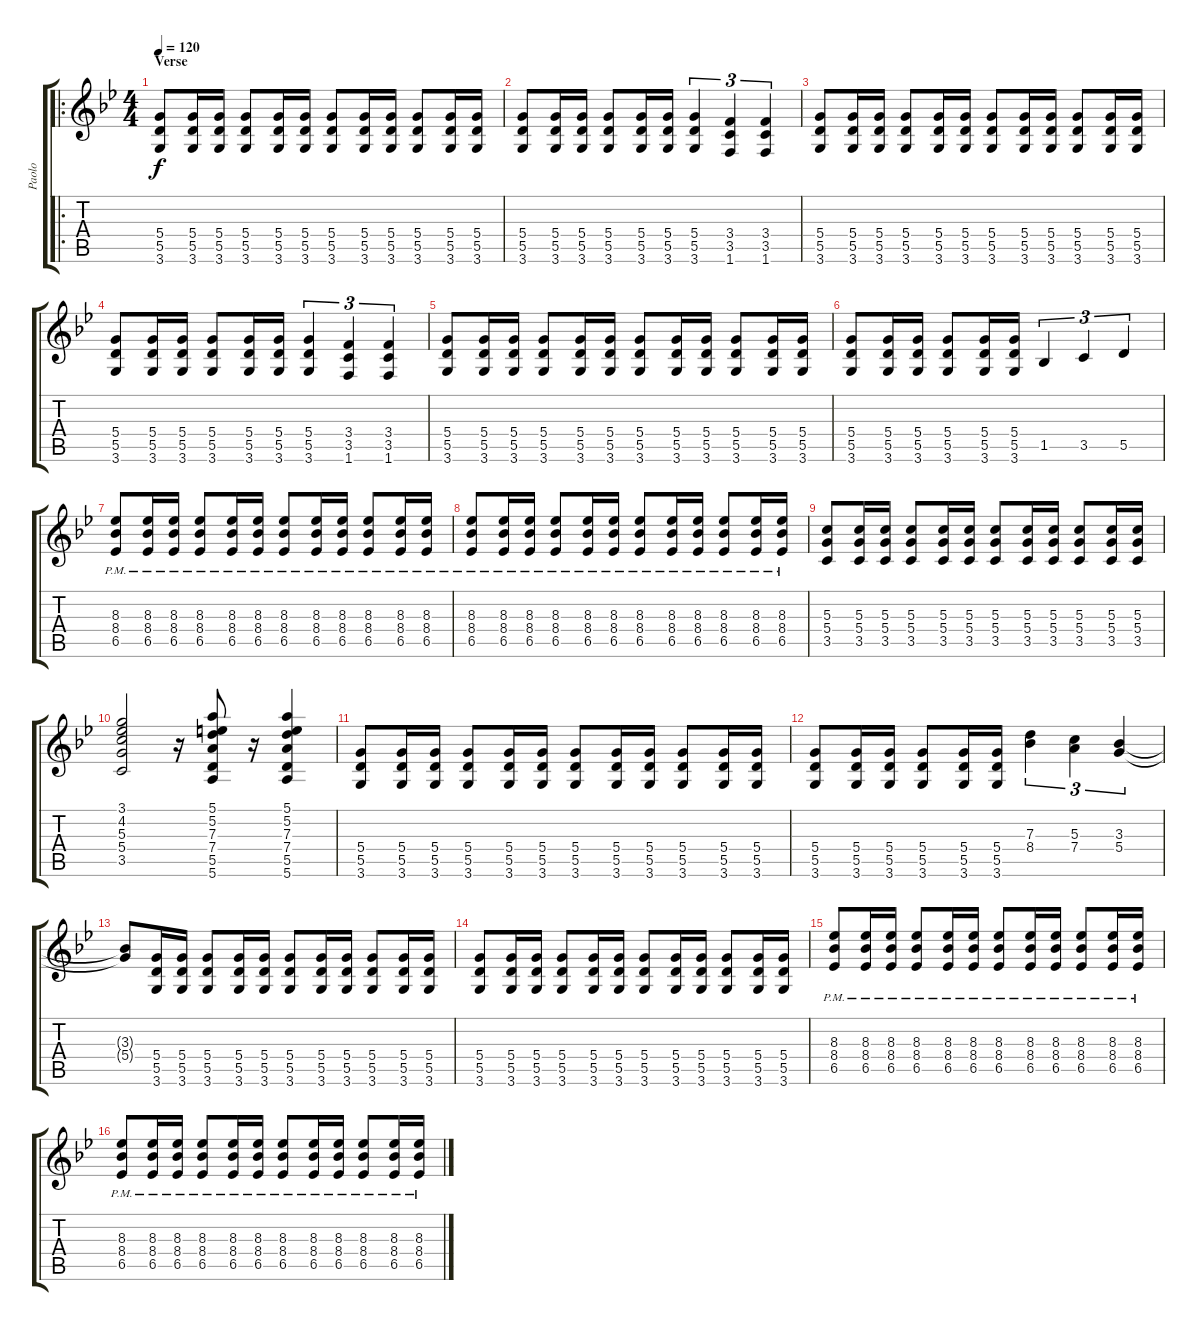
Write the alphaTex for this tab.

\track ("Paolo" "Paolo") {instrument overdrivenguitar}
\staff {score tabs}
\tuning (E4 B3 G3 D3 A2 E2) {hide}
\ro
\ts (4 4)
\section ("" "Verse")
\tempo 120
\clef g2
\ks gminor
(5.4 5.5 3.6).8{dy f} (5.4 5.5 3.6).16 (5.4 5.5 3.6).16 (5.4 5.5 3.6).8 (5.4 5.5 3.6).16 (5.4 5.5 3.6).16 (5.4 5.5 3.6).8 (5.4 5.5 3.6).16 (5.4 5.5 3.6).16 (5.4 5.5 3.6).8 (5.4 5.5 3.6).16 (5.4 5.5 3.6).16 |
(5.4 5.5 3.6).8 (5.4 5.5 3.6).16 (5.4 5.5 3.6).16 (5.4 5.5 3.6).8 (5.4 5.5 3.6).16 (5.4 5.5 3.6).16 (5.4 5.5 3.6).4{tu (3 2)} (3.4 3.5 1.6).4{tu (3 2)} (3.4 3.5 1.6).4{tu (3 2)} |
(5.4 5.5 3.6).8 (5.4 5.5 3.6).16 (5.4 5.5 3.6).16 (5.4 5.5 3.6).8 (5.4 5.5 3.6).16 (5.4 5.5 3.6).16 (5.4 5.5 3.6).8 (5.4 5.5 3.6).16 (5.4 5.5 3.6).16 (5.4 5.5 3.6).8 (5.4 5.5 3.6).16 (5.4 5.5 3.6).16 |
(5.4 5.5 3.6).8 (5.4 5.5 3.6).16 (5.4 5.5 3.6).16 (5.4 5.5 3.6).8 (5.4 5.5 3.6).16 (5.4 5.5 3.6).16 (5.4 5.5 3.6).4{tu (3 2)} (3.4 3.5 1.6).4{tu (3 2)} (3.4 3.5 1.6).4{tu (3 2)} |
(5.4 5.5 3.6).8 (5.4 5.5 3.6).16 (5.4 5.5 3.6).16 (5.4 5.5 3.6).8 (5.4 5.5 3.6).16 (5.4 5.5 3.6).16 (5.4 5.5 3.6).8 (5.4 5.5 3.6).16 (5.4 5.5 3.6).16 (5.4 5.5 3.6).8 (5.4 5.5 3.6).16 (5.4 5.5 3.6).16 |
(5.4 5.5 3.6).8 (5.4 5.5 3.6).16 (5.4 5.5 3.6).16 (5.4 5.5 3.6).8 (5.4 5.5 3.6).16 (5.4 5.5 3.6).16 1.5.4{tu (3 2)} 3.5.4{tu (3 2)} 5.5.4{tu (3 2)} |
(8.3{pm} 8.4{pm} 6.5{pm}).8 (8.3{pm} 8.4{pm} 6.5{pm}).16 (8.3{pm} 8.4{pm} 6.5{pm}).16 (8.3{pm} 8.4{pm} 6.5{pm}).8 (8.3{pm} 8.4{pm} 6.5{pm}).16 (8.3{pm} 8.4{pm} 6.5{pm}).16 (8.3{pm} 8.4{pm} 6.5{pm}).8 (8.3{pm} 8.4{pm} 6.5{pm}).16 (8.3{pm} 8.4{pm} 6.5{pm}).16 (8.3{pm} 8.4{pm} 6.5{pm}).8 (8.3{pm} 8.4{pm} 6.5{pm}).16 (8.3{pm} 8.4{pm} 6.5{pm}).16 |
(8.3{pm} 8.4{pm} 6.5{pm}).8 (8.3{pm} 8.4{pm} 6.5{pm}).16 (8.3{pm} 8.4{pm} 6.5{pm}).16 (8.3{pm} 8.4{pm} 6.5{pm}).8 (8.3{pm} 8.4{pm} 6.5{pm}).16 (8.3{pm} 8.4{pm} 6.5{pm}).16 (8.3{pm} 8.4{pm} 6.5{pm}).8 (8.3{pm} 8.4{pm} 6.5{pm}).16 (8.3{pm} 8.4{pm} 6.5{pm}).16 (8.3{pm} 8.4{pm} 6.5{pm}).8 (8.3{pm} 8.4{pm} 6.5{pm}).16 (8.3{pm} 8.4{pm} 6.5{pm}).16 |
(5.3 5.4 3.5).8 (5.3 5.4 3.5).16 (5.3 5.4 3.5).16 (5.3 5.4 3.5).8 (5.3 5.4 3.5).16 (5.3 5.4 3.5).16 (5.3 5.4 3.5).8 (5.3 5.4 3.5).16 (5.3 5.4 3.5).16 (5.3 5.4 3.5).8 (5.3 5.4 3.5).16 (5.3 5.4 3.5).16 |
(3.1 4.2 5.3 5.4 3.5).2 r.16 (5.1 5.2 7.3 7.4 5.5 5.6).8 r.16 (5.1 5.2 7.3 7.4 5.5 5.6).4 |
(5.4 5.5 3.6).8 (5.4 5.5 3.6).16 (5.4 5.5 3.6).16 (5.4 5.5 3.6).8 (5.4 5.5 3.6).16 (5.4 5.5 3.6).16 (5.4 5.5 3.6).8 (5.4 5.5 3.6).16 (5.4 5.5 3.6).16 (5.4 5.5 3.6).8 (5.4 5.5 3.6).16 (5.4 5.5 3.6).16 |
(5.4 5.5 3.6).8 (5.4 5.5 3.6).16 (5.4 5.5 3.6).16 (5.4 5.5 3.6).8 (5.4 5.5 3.6).16 (5.4 5.5 3.6).16 (7.3 8.4).4{tu (3 2)} (5.3 7.4).4{tu (3 2)} (3.3 5.4).4{tu (3 2)} |
(3.3{t} 5.4{t}).8 (5.4 5.5 3.6).16 (5.4 5.5 3.6).16 (5.4 5.5 3.6).8 (5.4 5.5 3.6).16 (5.4 5.5 3.6).16 (5.4 5.5 3.6).8 (5.4 5.5 3.6).16 (5.4 5.5 3.6).16 (5.4 5.5 3.6).8 (5.4 5.5 3.6).16 (5.4 5.5 3.6).16 |
(5.4 5.5 3.6).8 (5.4 5.5 3.6).16 (5.4 5.5 3.6).16 (5.4 5.5 3.6).8 (5.4 5.5 3.6).16 (5.4 5.5 3.6).16 (5.4 5.5 3.6).8 (5.4 5.5 3.6).16 (5.4 5.5 3.6).16 (5.4 5.5 3.6).8 (5.4 5.5 3.6).16 (5.4 5.5 3.6).16 |
(8.3{pm} 8.4{pm} 6.5{pm}).8 (8.3{pm} 8.4{pm} 6.5{pm}).16 (8.3{pm} 8.4{pm} 6.5{pm}).16 (8.3{pm} 8.4{pm} 6.5{pm}).8 (8.3{pm} 8.4{pm} 6.5{pm}).16 (8.3{pm} 8.4{pm} 6.5{pm}).16 (8.3{pm} 8.4{pm} 6.5{pm}).8 (8.3{pm} 8.4{pm} 6.5{pm}).16 (8.3{pm} 8.4{pm} 6.5{pm}).16 (8.3{pm} 8.4{pm} 6.5{pm}).8 (8.3{pm} 8.4{pm} 6.5{pm}).16 (8.3{pm} 8.4{pm} 6.5{pm}).16 |
(8.3{pm} 8.4{pm} 6.5{pm}).8 (8.3{pm} 8.4{pm} 6.5{pm}).16 (8.3{pm} 8.4{pm} 6.5{pm}).16 (8.3{pm} 8.4{pm} 6.5{pm}).8 (8.3{pm} 8.4{pm} 6.5{pm}).16 (8.3{pm} 8.4{pm} 6.5{pm}).16 (8.3{pm} 8.4{pm} 6.5{pm}).8 (8.3{pm} 8.4{pm} 6.5{pm}).16 (8.3{pm} 8.4{pm} 6.5{pm}).16 (8.3{pm} 8.4{pm} 6.5{pm}).8 (8.3{pm} 8.4{pm} 6.5{pm}).16 (8.3{pm} 8.4{pm} 6.5{pm}).16
